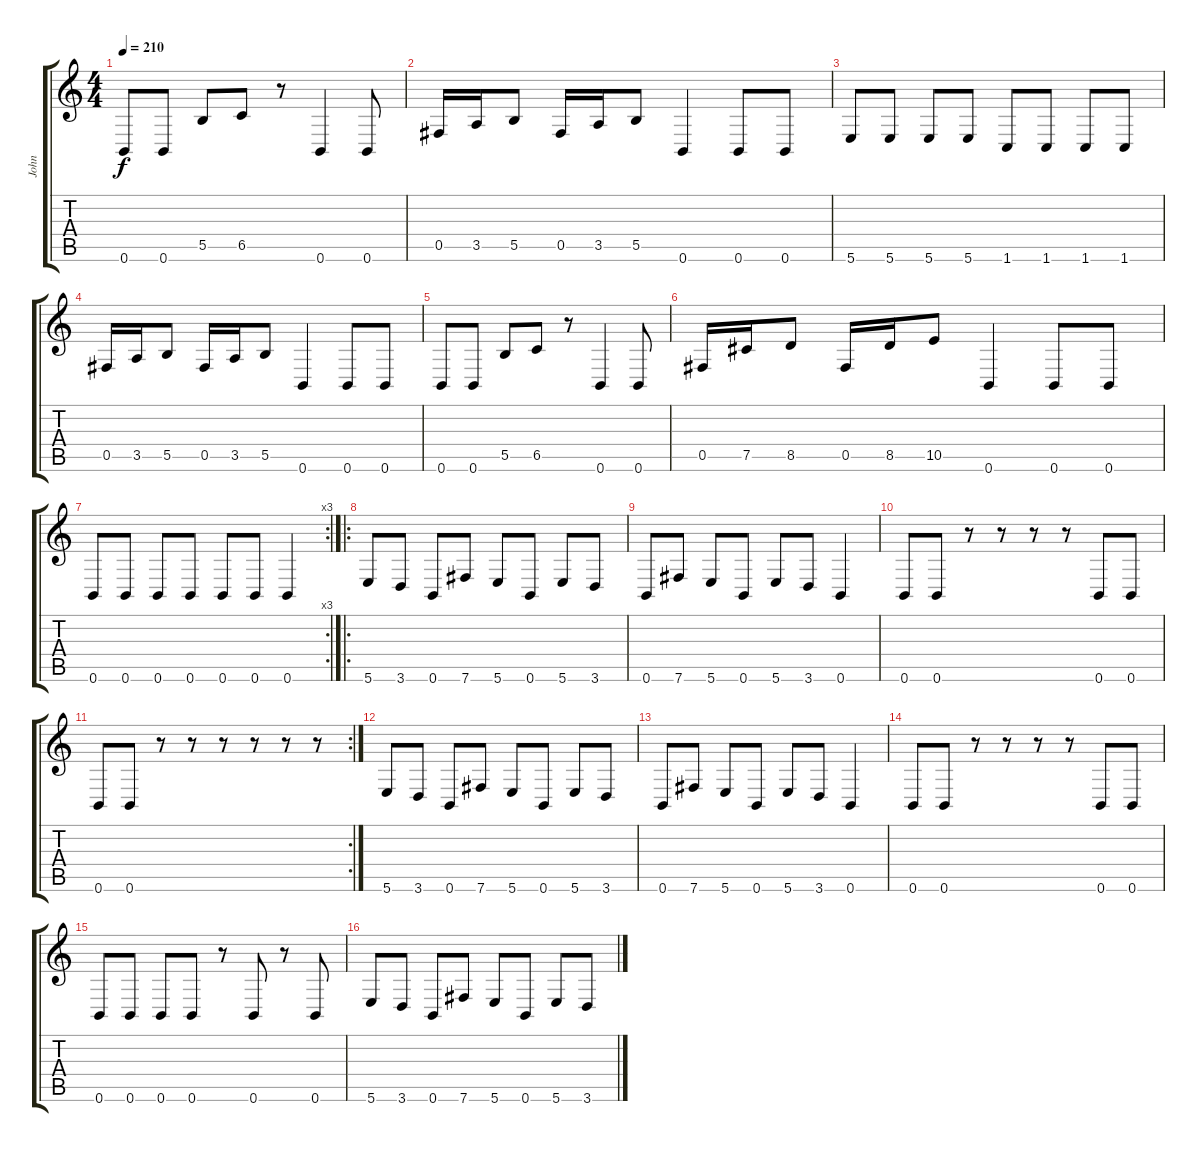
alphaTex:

\track ("John" "John") {instrument distortionguitar}
\staff {score tabs}
\tuning (Db4 Ab3 E3 B2 Gb2 B1) {hide}
\ts (4 4)
\tempo 210
\clef g2
\ks c
0.6.8{dy f} 0.6.8 5.5.8 6.5.8 r.8 0.6.4 0.6.8 |
0.5.16 3.5.16 5.5.8 0.5.16 3.5.16 5.5.8 0.6.4 0.6.8 0.6.8 |
5.6.8 5.6.8 5.6.8 5.6.8 1.6.8 1.6.8 1.6.8 1.6.8 |
0.5.16 3.5.16 5.5.8 0.5.16 3.5.16 5.5.8 0.6.4 0.6.8 0.6.8 |
0.6.8 0.6.8 5.5.8 6.5.8 r.8 0.6.4 0.6.8 |
0.5.16 7.5.16 8.5.8 0.5.16 8.5.16 10.5.8 0.6.4 0.6.8 0.6.8 |
\rc 3
0.6.8 0.6.8 0.6.8 0.6.8 0.6.8 0.6.8 0.6.4 |
\ro
5.6.8 3.6.8 0.6.8 7.6.8 5.6.8 0.6.8 5.6.8 3.6.8 |
0.6.8 7.6.8 5.6.8 0.6.8 5.6.8 3.6.8 0.6.4 |
0.6.8 0.6.8 r.8 r.8 r.8 r.8 0.6.8 0.6.8 |
\rc 2
0.6.8 0.6.8 r.8 r.8 r.8 r.8 r.8 r.8 |
5.6.8 3.6.8 0.6.8 7.6.8 5.6.8 0.6.8 5.6.8 3.6.8 |
0.6.8 7.6.8 5.6.8 0.6.8 5.6.8 3.6.8 0.6.4 |
0.6.8 0.6.8 r.8 r.8 r.8 r.8 0.6.8 0.6.8 |
0.6.8 0.6.8 0.6.8 0.6.8 r.8 0.6.8 r.8 0.6.8 |
5.6.8 3.6.8 0.6.8 7.6.8 5.6.8 0.6.8 5.6.8 3.6.8
